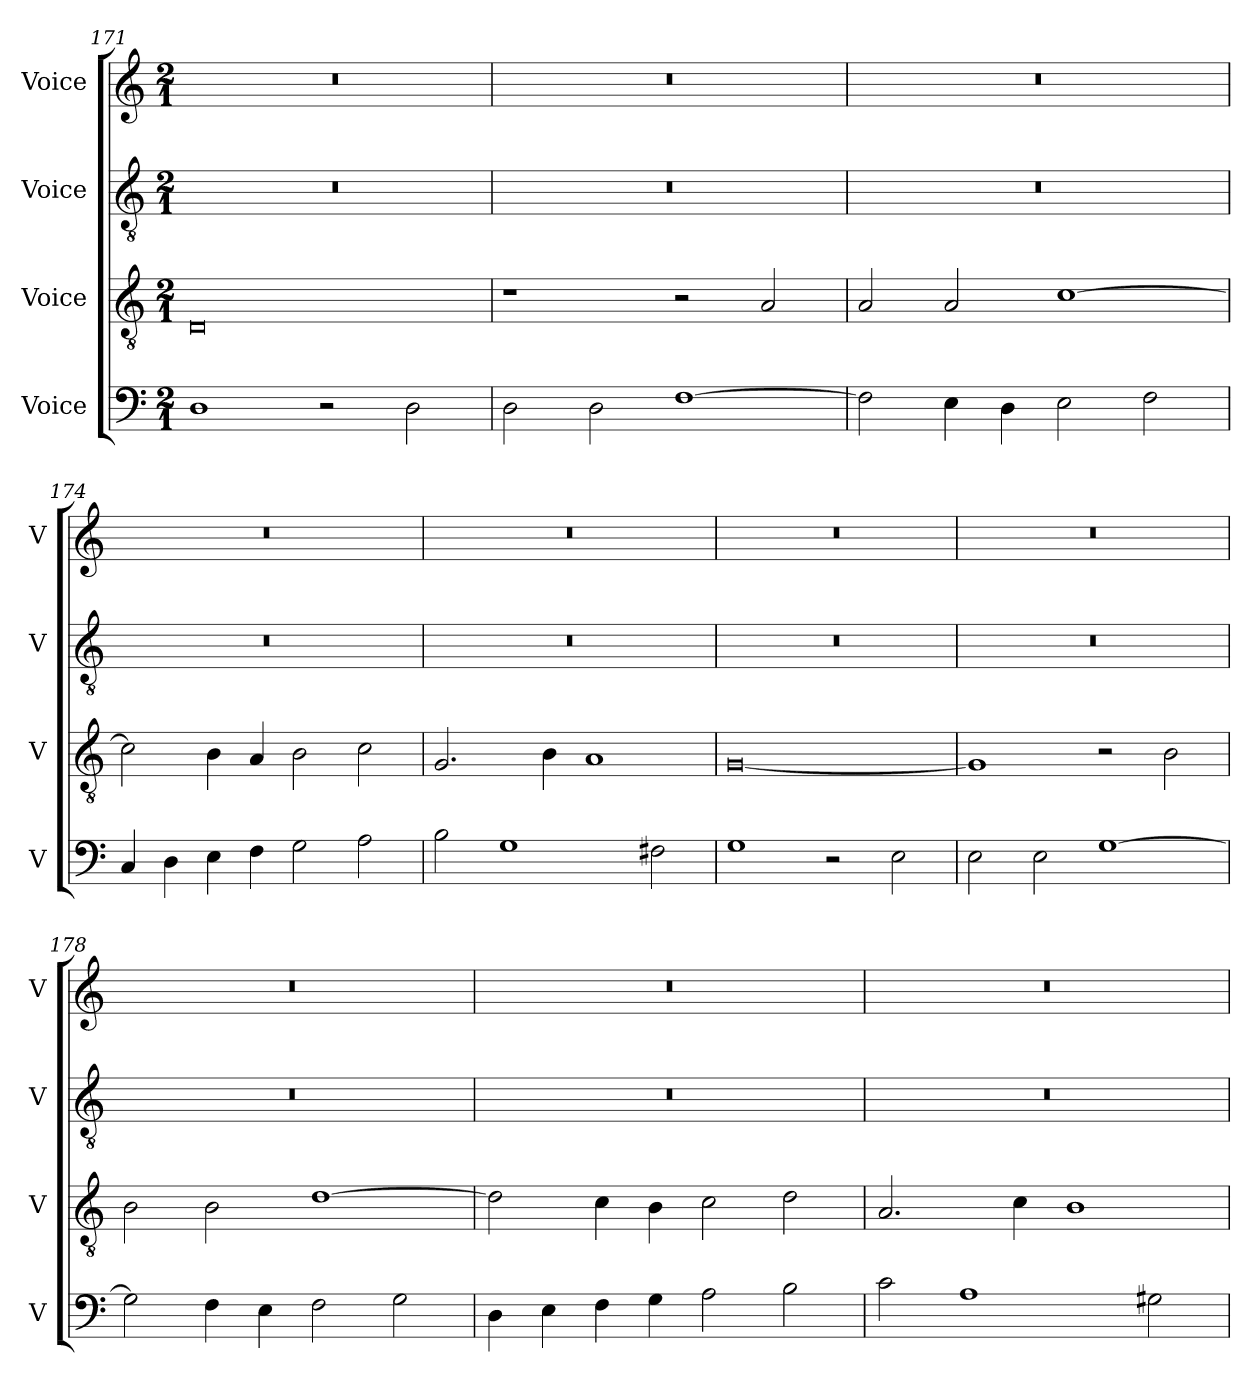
**kern	**kern	**kern	**kern
*part4	*part3	*part2	*part1
*staff4	*staff3	*staff2	*staff1
*I"Voice	*I"Voice	*I"Voice	*I"Voice
*I'V	*I'V	*I'V	*I'V
*clefF4	*clefGv2	*clefGv2	*clefG2
*k[]	*k[]	*k[]	*k[]
*M2/1	*M2/1	*M2/1	*M2/1
=171	=171	=171	=171
1D	0D	0r	0r
2r	.	.	.
2D\	.	.	.
=172	=172	=172	=172
2D\	1r	0r	0r
2D\	.	.	.
[1F	2r	.	.
.	2A/	.	.
!!LO:PB:g=z
=173	=173	=173	=173
2F\]	2A/	0r	0r
4E\	2A/	.	.
4D\	.	.	.
2E\	[1c	.	.
2F\	.	.	.
=174	=174	=174	=174
4C/	2c\]	0r	0r
4D\	.	.	.
4E\	4B\	.	.
4F\	4A/	.	.
2G\	2B\	.	.
2A\	2c\	.	.
=175	=175	=175	=175
2B\	2.G/	0r	0r
1G	.	.	.
.	4B\	.	.
.	1A	.	.
2F#X\	.	.	.
=176	=176	=176	=176
1G	[0G	0r	0r
2r	.	.	.
2E\	.	.	.
!!LO:LB:g=z
=177	=177	=177	=177
2E\	1G]	0r	0r
2E\	.	.	.
[1G	2r	.	.
.	2B\	.	.
=178	=178	=178	=178
2G\]	2B\	0r	0r
4F\	2B\	.	.
4E\	.	.	.
2F\	[1d	.	.
2G\	.	.	.
=179	=179	=179	=179
4D\	2d\]	0r	0r
4E\	.	.	.
4F\	4c\	.	.
4G\	4B\	.	.
2A\	2c\	.	.
2B\	2d\	.	.
=180	=180	=180	=180
2c\	2.A/	0r	0r
1A	.	.	.
.	4c\	.	.
.	1B	.	.
2G#X\	.	.	.
=	=	=	=
*-	*-	*-	*-
